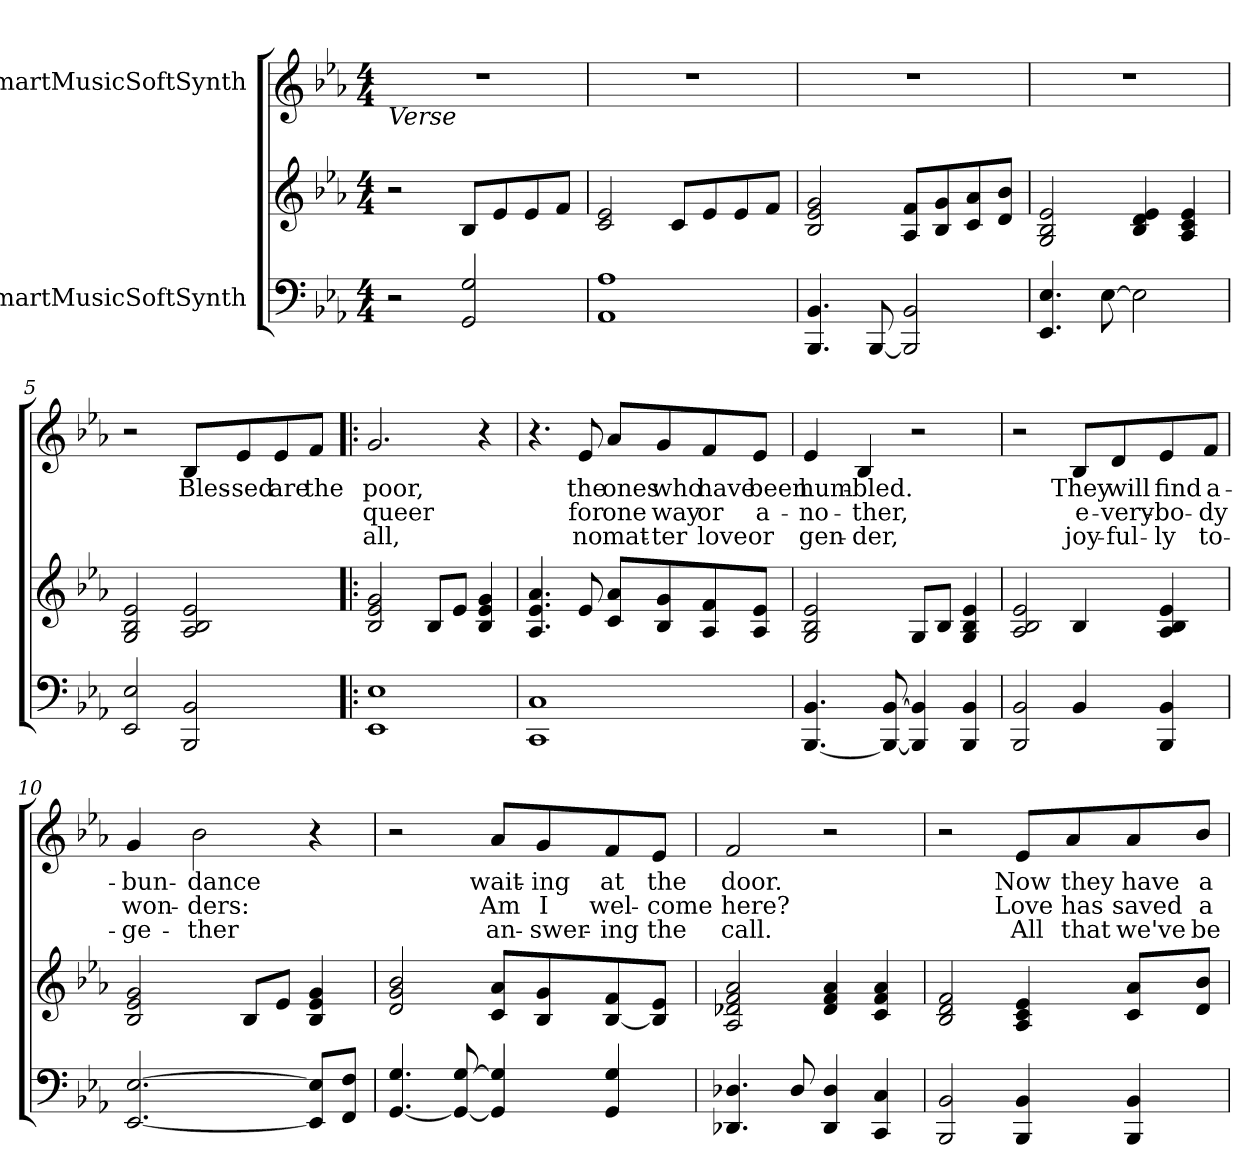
**kern	**kern	**kern	**text	**text	**text
*part2	*part2	*part1	*part1	*part1	*part1
*staff3	*staff2	*staff1	*staff1	*staff1	*staff1
*I"SmartMusicSoftSynth	*	*I"SmartMusicSoftSynth	*	*	*
*clefF4	*clefG2	*clefG2	*	*	*
*k[b-e-a-]	*k[b-e-a-]	*k[b-e-a-]	*	*	*
*M4/4	*M4/4	*M4/4	*	*	*
=1	=1	=1	=1	=1	=1
!	!	!LO:TX:b:i:t=Verse	!	!	!
2r	2r	1r	.	.	.
2GG/ 2G/	8B-/L	.	.	.	.
.	8e-/	.	.	.	.
.	8e-/	.	.	.	.
.	8f/J	.	.	.	.
=2	=2	=2	=2	=2	=2
1AA- 1A-	2c/ 2e-/	1r	.	.	.
.	8c/L	.	.	.	.
.	8e-/	.	.	.	.
.	8e-/	.	.	.	.
.	8f/J	.	.	.	.
=3	=3	=3	=3	=3	=3
4.BBB-/ 4.BB-/	2B-/ 2e-/ 2g/	1r	.	.	.
[8BBB-/	.	.	.	.	.
2BBB-/] 2BB-/	8A-/ 8f/L	.	.	.	.
.	8B-/ 8g/	.	.	.	.
.	8c/ 8a-/	.	.	.	.
.	8d/ 8b-/J	.	.	.	.
=4	=4	=4	=4	=4	=4
4.EE-/ 4.E-/	2G/ 2B-/ 2e-/	1r	.	.	.
[8E-\	.	.	.	.	.
2E-\]	4B-/ 4d/ 4e-/	.	.	.	.
.	4A-/ 4c/ 4e-/	.	.	.	.
!!LO:LB:g=z
=5	=5	=5	=5	=5	=5
2EE-/ 2E-/	2G/ 2B-/ 2e-/	2r	.	.	.
!	!	!	!LO:LY:b	!	!
2BBB-/ 2BB-/	2A-/ 2B-/ 2e-/	8B-/L	Bles-	.	.
!	!	!	!LO:LY:b	!	!
.	.	8e-/	-sed	.	.
!	!	!	!LO:LY:b	!	!
.	.	8e-/	are	.	.
!	!	!	!LO:LY:b	!	!
.	.	8f/J	the	.	.
!!LO:LB:g=z
=6!|:	=6!|:	=6!|:	=6!|:	=6!|:	=6!|:
!	!	!	!LO:LY:b	!LO:LY:b	!LO:LY:b
1EE- 1E-	2B-/ 2e-/ 2g/	2.g/	poor,	queer	all,
.	8B-/L	.	.	.	.
.	8e-/J	.	.	.	.
.	4B-/ 4e-/ 4g/	4r	.	.	.
=7	=7	=7	=7	=7	=7
1CC 1C	4.A-/ 4.e-/ 4.a-/	4.r	.	.	.
!	!	!	!LO:LY:b	!LO:LY:b	!LO:LY:b
.	8e-/	8e-/	the	for	no
!	!	!	!LO:LY:b	!LO:LY:b	!LO:LY:b
.	8c/ 8a-/L	8a-/L	ones	one	mat-
!	!	!	!LO:LY:b	!LO:LY:b	!LO:LY:b
.	8B-/ 8g/	8g/	who	way	-ter
!	!	!	!LO:LY:b	!LO:LY:b	!LO:LY:b
.	8A-/ 8f/	8f/	have	or	love
!	!	!	!LO:LY:b	!LO:LY:b	!LO:LY:b
.	8A-/ 8e-/J	8e-/J	been	a-	or
=8	=8	=8	=8	=8	=8
!	!	!	!LO:LY:b	!LO:LY:b	!LO:LY:b
[4.BBB-/ 4.BB-/	2G/ 2B-/ 2e-/	4e-/	hum-	-no-	gen-
!	!	!	!LO:LY:b	!LO:LY:b	!LO:LY:b
.	.	4B-/	-bled.	-ther,	-der,
8BBB-/_ [8BB-/	.	.	.	.	.
4BBB-/] 4BB-/]	8G/L	2r	.	.	.
.	8B-/J	.	.	.	.
4BBB-/ 4BB-/	4G/ 4B-/ 4e-/	.	.	.	.
!!LO:LB:g=z
=9	=9	=9	=9	=9	=9
2BBB-/ 2BB-/	2A-/ 2B-/ 2e-/	2r	.	.	.
!	!	!	!LO:LY:b	!LO:LY:b	!LO:LY:b
4BB-/	4B-/	8B-/L	They	e-	joy-
!	!	!	!LO:LY:b	!LO:LY:b	!LO:LY:b
.	.	8d/	will	-very-	-ful-
!	!	!	!LO:LY:b	!LO:LY:b	!LO:LY:b
4BBB-/ 4BB-/	4A-/ 4B-/ 4e-/	8e-/	find	-bo-	-ly
!	!	!	!LO:LY:b	!LO:LY:b	!LO:LY:b
.	.	8f/J	a-	-dy	to-
!!LO:LB:g=z
=10	=10	=10	=10	=10	=10
!	!	!	!LO:LY:b	!LO:LY:b	!LO:LY:b
[2.EE-/ [2.E-/	2B-/ 2e-/ 2g/	4g/	-bun-	won-	-ge-
!	!	!	!LO:LY:b	!LO:LY:b	!LO:LY:b
.	.	2b-\	-dance	-ders:	-ther
.	8B-/L	.	.	.	.
.	8e-/J	.	.	.	.
8EE-/] 8E-/]L	4B-/ 4e-/ 4g/	4r	.	.	.
8FF/ 8F/J	.	.	.	.	.
=11	=11	=11	=11	=11	=11
[4.GG/ 4.G/	2d/ 2g/ 2b-/	2r	.	.	.
8GG/_ [8G/	.	.	.	.	.
!	!	!	!LO:LY:b	!LO:LY:b	!LO:LY:b
4GG/] 4G/]	8c/ 8a-/L	8a-/L	wait-	Am	an-
!	!	!	!LO:LY:b	!LO:LY:b	!LO:LY:b
.	8B-/ 8g/	8g/	-ing	I	-swer-
!	!	!	!LO:LY:b	!LO:LY:b	!LO:LY:b
4GG/ 4G/	[8B-/ 8f/	8f/	at	wel-	-ing
!	!	!	!LO:LY:b	!LO:LY:b	!LO:LY:b
.	8B-/] 8e-/J	8e-/J	the	-come	the
=12	=12	=12	=12	=12	=12
!	!	!	!LO:LY:b	!LO:LY:b	!LO:LY:b
4.DD-X/ 4.D-X/	2A-/ 2d-X/ 2f/ 2a-/	2f/	door.	here?	call.
8D-/	.	.	.	.	.
4DD-/ 4D-/	4d-/ 4f/ 4a-/	2r	.	.	.
4CC/ 4C/	4c/ 4f/ 4a-/	.	.	.	.
!!LO:LB:g=z
=13	=13	=13	=13	=13	=13
2BBB-/ 2BB-/	2B-/ 2d/ 2f/	2r	.	.	.
!	!	!	!LO:LY:b	!LO:LY:b	!LO:LY:b
4BBB-/ 4BB-/	4A-/ 4c/ 4e-/	8e-/L	Now	Love	All
!	!	!	!LO:LY:b	!LO:LY:b	!LO:LY:b
.	.	8a-/	they	has	that
!	!	!	!LO:LY:b	!LO:LY:b	!LO:LY:b
4BBB-/ 4BB-/	8c/ 8a-/L	8a-/	have	saved	we've
!	!	!	!LO:LY:b	!LO:LY:b	!LO:LY:b
.	8d/ 8b-/J	8b-/J	a	a	be-
=	=	=	=	=	=
*-	*-	*-	*-	*-	*-
